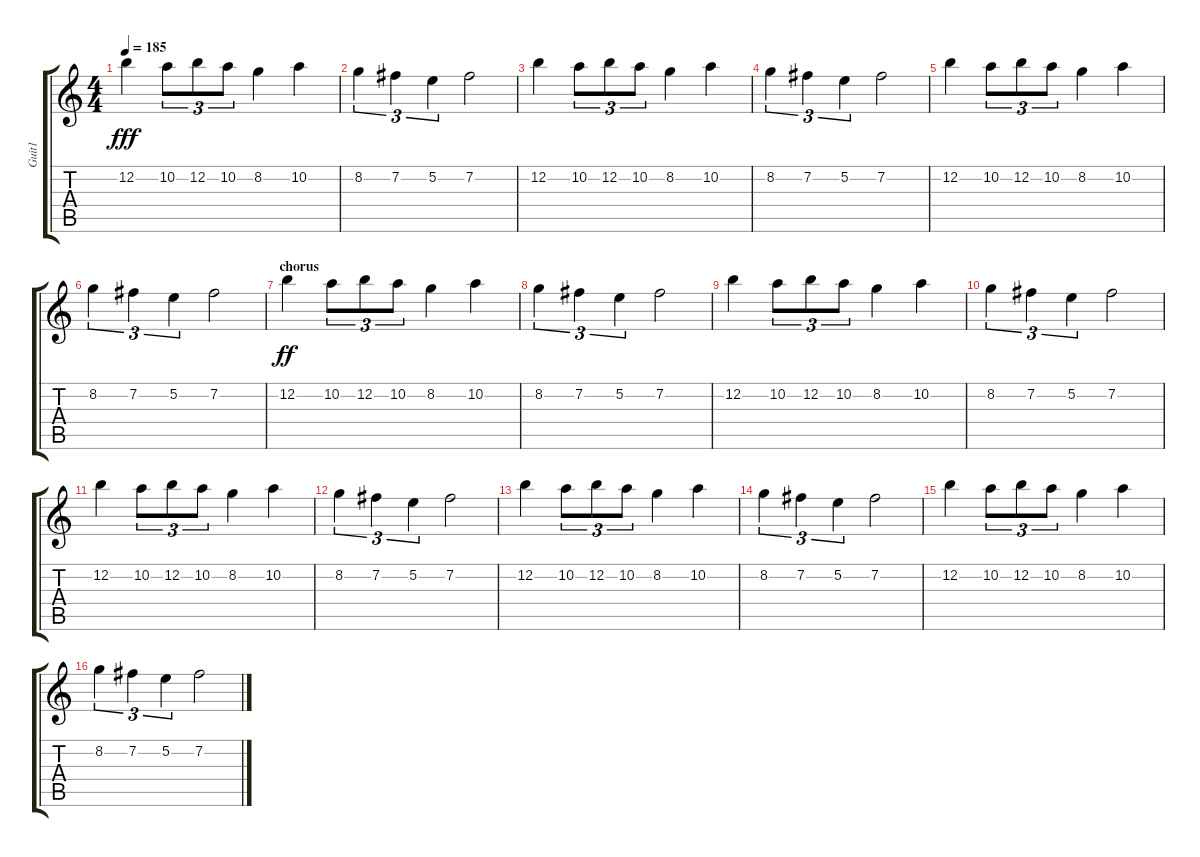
\track ("Guit1" "Guit1") {instrument overdrivenguitar}
\staff {score tabs}
\tuning (E4 B3 G3 D3 A2 E2) {hide}
\ts (4 4)
\tempo 185
\clef g2
\ks c
12.2.4{dy fff} 10.2.8{tu (3 2)} 12.2.8{tu (3 2)} 10.2.8{tu (3 2)} 8.2.4 10.2.4 |
8.2.4{tu (3 2)} 7.2.4{tu (3 2)} 5.2.4{tu (3 2)} 7.2.2 |
12.2.4 10.2.8{tu (3 2)} 12.2.8{tu (3 2)} 10.2.8{tu (3 2)} 8.2.4 10.2.4 |
8.2.4{tu (3 2)} 7.2.4{tu (3 2)} 5.2.4{tu (3 2)} 7.2.2 |
12.2.4 10.2.8{tu (3 2)} 12.2.8{tu (3 2)} 10.2.8{tu (3 2)} 8.2.4 10.2.4 |
8.2.4{tu (3 2)} 7.2.4{tu (3 2)} 5.2.4{tu (3 2)} 7.2.2 |
\section ("" "chorus")
12.2.4{dy ff} 10.2.8{tu (3 2)} 12.2.8{tu (3 2)} 10.2.8{tu (3 2)} 8.2.4 10.2.4 |
8.2.4{tu (3 2)} 7.2.4{tu (3 2)} 5.2.4{tu (3 2)} 7.2.2 |
12.2.4 10.2.8{tu (3 2)} 12.2.8{tu (3 2)} 10.2.8{tu (3 2)} 8.2.4 10.2.4 |
8.2.4{tu (3 2)} 7.2.4{tu (3 2)} 5.2.4{tu (3 2)} 7.2.2 |
12.2.4 10.2.8{tu (3 2)} 12.2.8{tu (3 2)} 10.2.8{tu (3 2)} 8.2.4 10.2.4 |
8.2.4{tu (3 2)} 7.2.4{tu (3 2)} 5.2.4{tu (3 2)} 7.2.2 |
12.2.4 10.2.8{tu (3 2)} 12.2.8{tu (3 2)} 10.2.8{tu (3 2)} 8.2.4 10.2.4 |
8.2.4{tu (3 2)} 7.2.4{tu (3 2)} 5.2.4{tu (3 2)} 7.2.2 |
12.2.4 10.2.8{tu (3 2)} 12.2.8{tu (3 2)} 10.2.8{tu (3 2)} 8.2.4 10.2.4 |
8.2.4{tu (3 2)} 7.2.4{tu (3 2)} 5.2.4{tu (3 2)} 7.2.2
